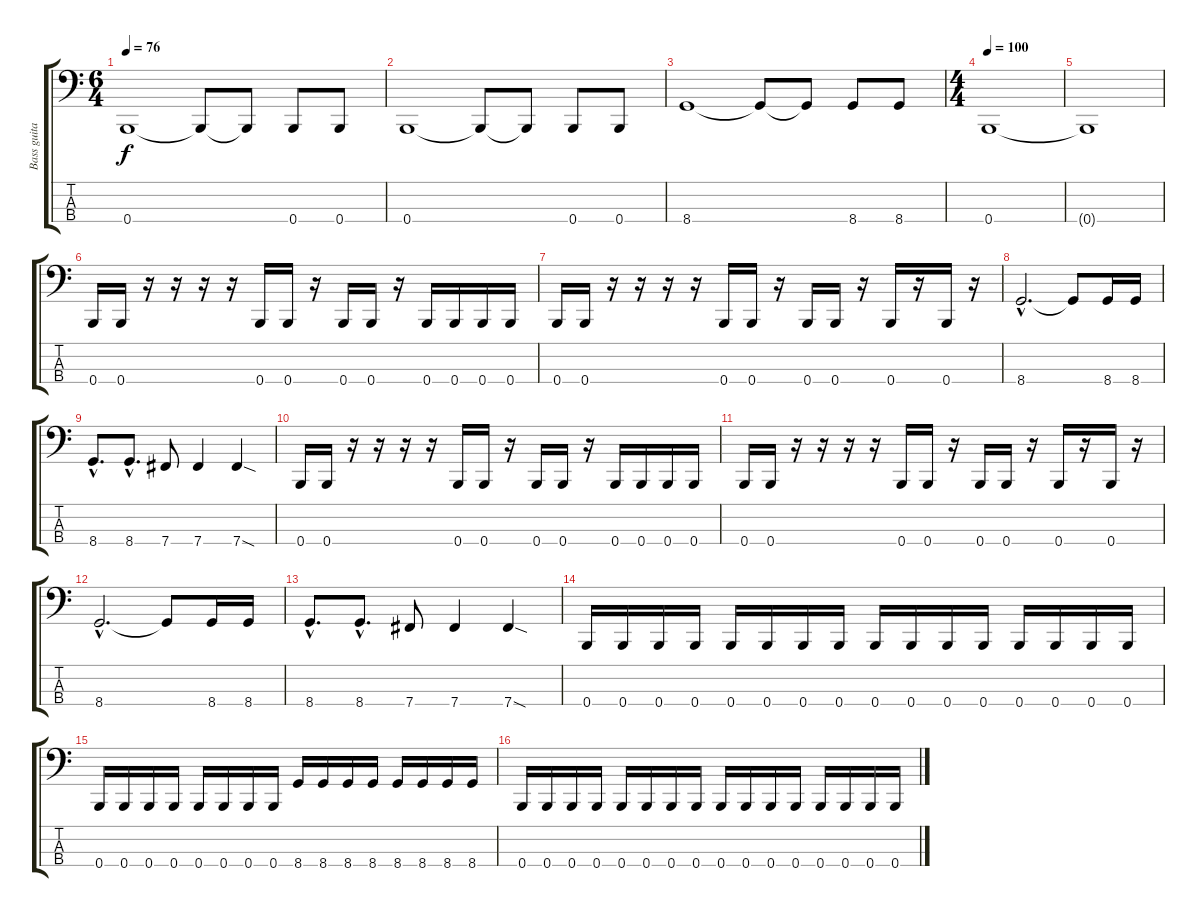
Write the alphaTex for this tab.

\track ("Bass guitar" "Bass guita") {instrument electricbassfinger}
\staff {score tabs}
\tuning (E2 B1 Gb1 B0) {hide}
\ts (6 4)
\tempo 76
\clef f4
\ks c
0.4.1{dy f} 0.4{t}.8 0.4{t}.8 0.4.8 0.4.8 |
0.4.1 0.4{t}.8 0.4{t}.8 0.4.8 0.4.8 |
8.4.1 8.4{t}.8 8.4{t}.8 8.4.8 8.4.8 |
\ts (4 4)
\tempo 100
0.4.1 |
0.4{t}.1 |
0.4.16 0.4.16 r.16 r.16 r.16 r.16 0.4.16 0.4.16 r.16 0.4.16 0.4.16 r.16 0.4.16 0.4.16 0.4.16 0.4.16 |
0.4.16 0.4.16 r.16 r.16 r.16 r.16 0.4.16 0.4.16 r.16 0.4.16 0.4.16 r.16 0.4.16 r.16 0.4.16 r.16 |
8.4{hac}.2{d} 8.4{t}.8 8.4.16 8.4.16 |
8.4{hac}.8{d} 8.4{hac}.8{d} 7.4.8 7.4.4 7.4{sod}.4 |
0.4.16 0.4.16 r.16 r.16 r.16 r.16 0.4.16 0.4.16 r.16 0.4.16 0.4.16 r.16 0.4.16 0.4.16 0.4.16 0.4.16 |
0.4.16 0.4.16 r.16 r.16 r.16 r.16 0.4.16 0.4.16 r.16 0.4.16 0.4.16 r.16 0.4.16 r.16 0.4.16 r.16 |
8.4{hac}.2{d} 8.4{t}.8 8.4.16 8.4.16 |
8.4{hac}.8{d} 8.4{hac}.8{d} 7.4.8 7.4.4 7.4{sod}.4 |
0.4.16 0.4.16 0.4.16 0.4.16 0.4.16 0.4.16 0.4.16 0.4.16 0.4.16 0.4.16 0.4.16 0.4.16 0.4.16 0.4.16 0.4.16 0.4.16 |
0.4.16 0.4.16 0.4.16 0.4.16 0.4.16 0.4.16 0.4.16 0.4.16 8.4.16 8.4.16 8.4.16 8.4.16 8.4.16 8.4.16 8.4.16 8.4.16 |
0.4.16 0.4.16 0.4.16 0.4.16 0.4.16 0.4.16 0.4.16 0.4.16 0.4.16 0.4.16 0.4.16 0.4.16 0.4.16 0.4.16 0.4.16 0.4.16
